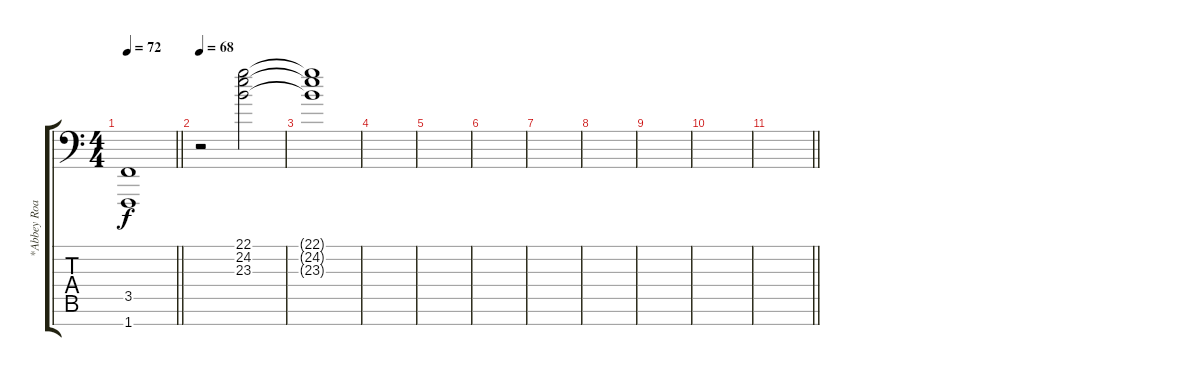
\track ("*Abbey Road Orchestra* Brass III" "*Abbey Roa") {instrument trombone}
\staff {score tabs}
\tuning (A3 E3 C3 G2 D2 A1 E1) {hide}
\ts (4 4)
\tempo 72
\clef f4
\barLineRight lightlight
\ks c
(3.5{t} 1.7{t}).1{dy f} |
\tempo 68
r.2{volume 8 instrument trombone} (22.1 24.2 23.3).2 |
(22.1{t} 24.2{t} 23.3{t}).1 |
|
|
|
|
|
|
|
\barLineRight lightlight
